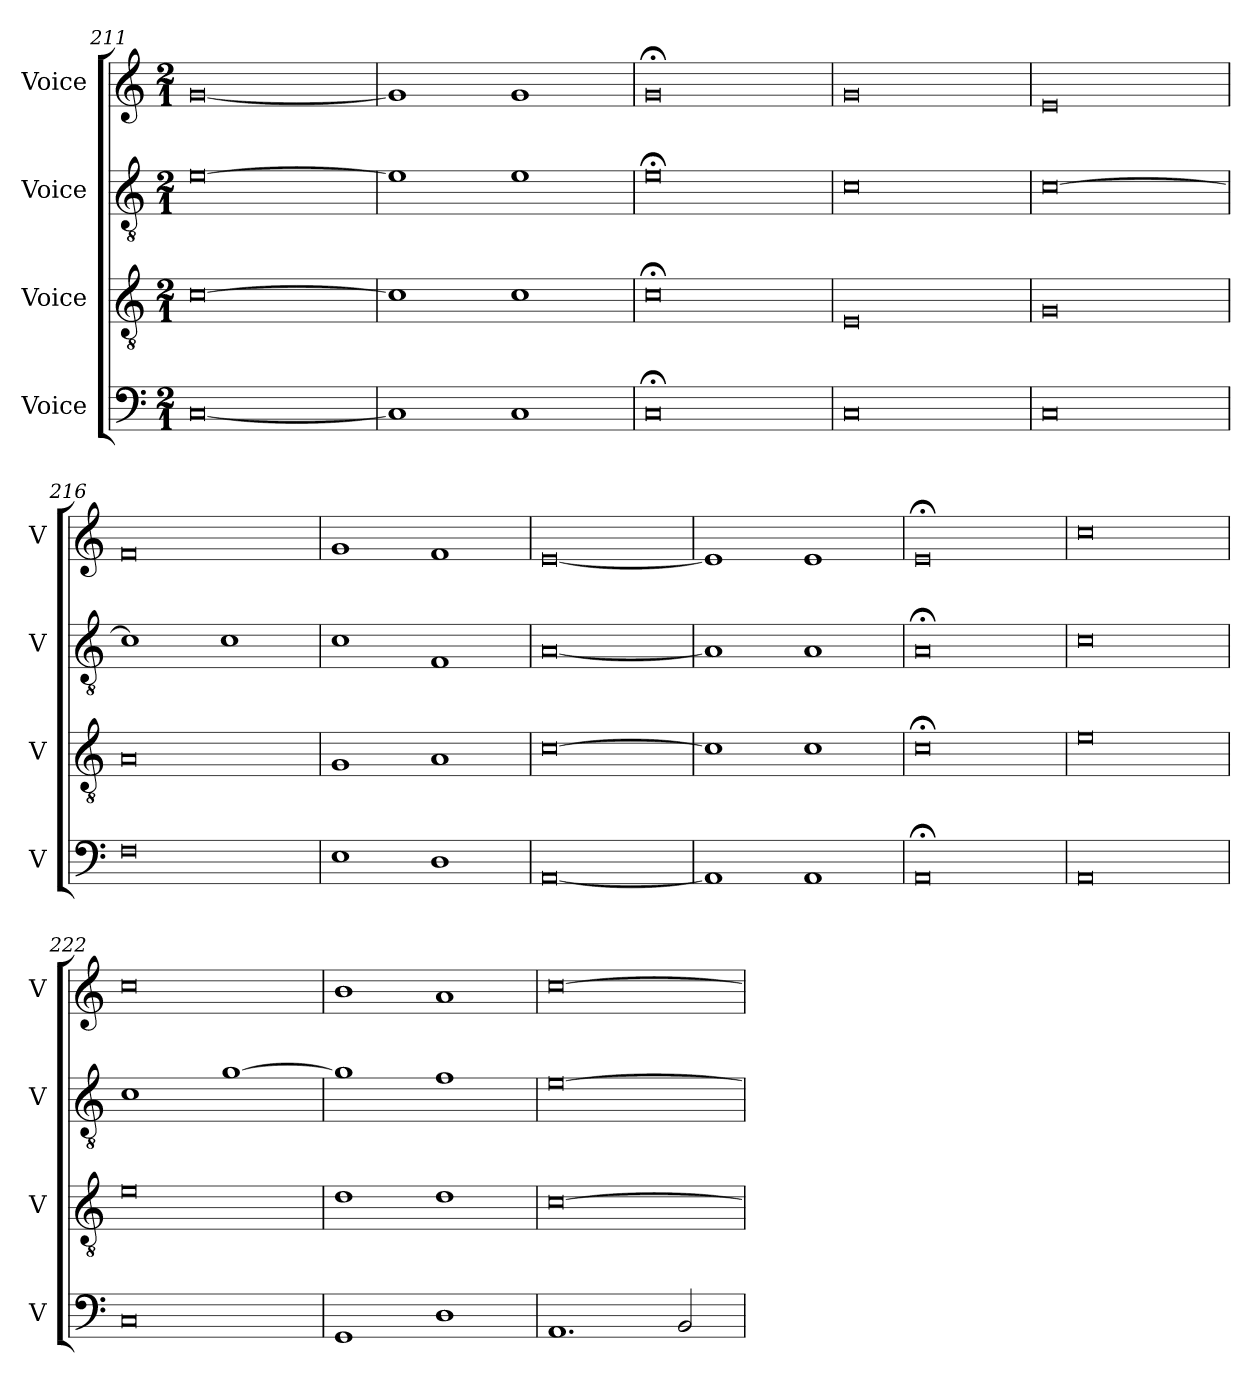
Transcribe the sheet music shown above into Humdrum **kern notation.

**kern	**kern	**kern	**kern
*part4	*part3	*part2	*part1
*staff4	*staff3	*staff2	*staff1
*I"Voice	*I"Voice	*I"Voice	*I"Voice
*I'V	*I'V	*I'V	*I'V
*clefF4	*clefGv2	*clefGv2	*clefG2
*k[]	*k[]	*k[]	*k[]
*M2/1	*M2/1	*M2/1	*M2/1
=211	=211	=211	=211
[0C	[0c	[0e	[0g
=212	=212	=212	=212
1C]	1c]	1e]	1g]
1C	1c	1e	1g
=213	=213	=213	=213
0C;	0c;	0e;	0g;
=214	=214	=214	=214
0C	0E	0c	0g
!!LO:LB:g=z
=215	=215	=215	=215
0C	0G	[0c	0e
=216	=216	=216	=216
0F	0A	1c]	0f
.	.	1c	.
=217	=217	=217	=217
1E	1G	1c	1g
1D	1A	1F	1f
=218	=218	=218	=218
[0AA	[0c	[0A	[0e
=219	=219	=219	=219
1AA]	1c]	1A]	1e]
1AA	1c	1A	1e
=220	=220	=220	=220
0AA;	0c;	0A;	0e;
=221	=221	=221	=221
0AA	0e	0c	0cc
=222	=222	=222	=222
0C	0e	1c	0cc
.	.	[1g	.
=223	=223	=223	=223
1GG	1d	1g]	1b
1D	1d	1f	1a
=224	=224	=224	=224
1.AA	[0c	[0e	[0cc
2BB/	.	.	.
=	=	=	=
*-	*-	*-	*-
